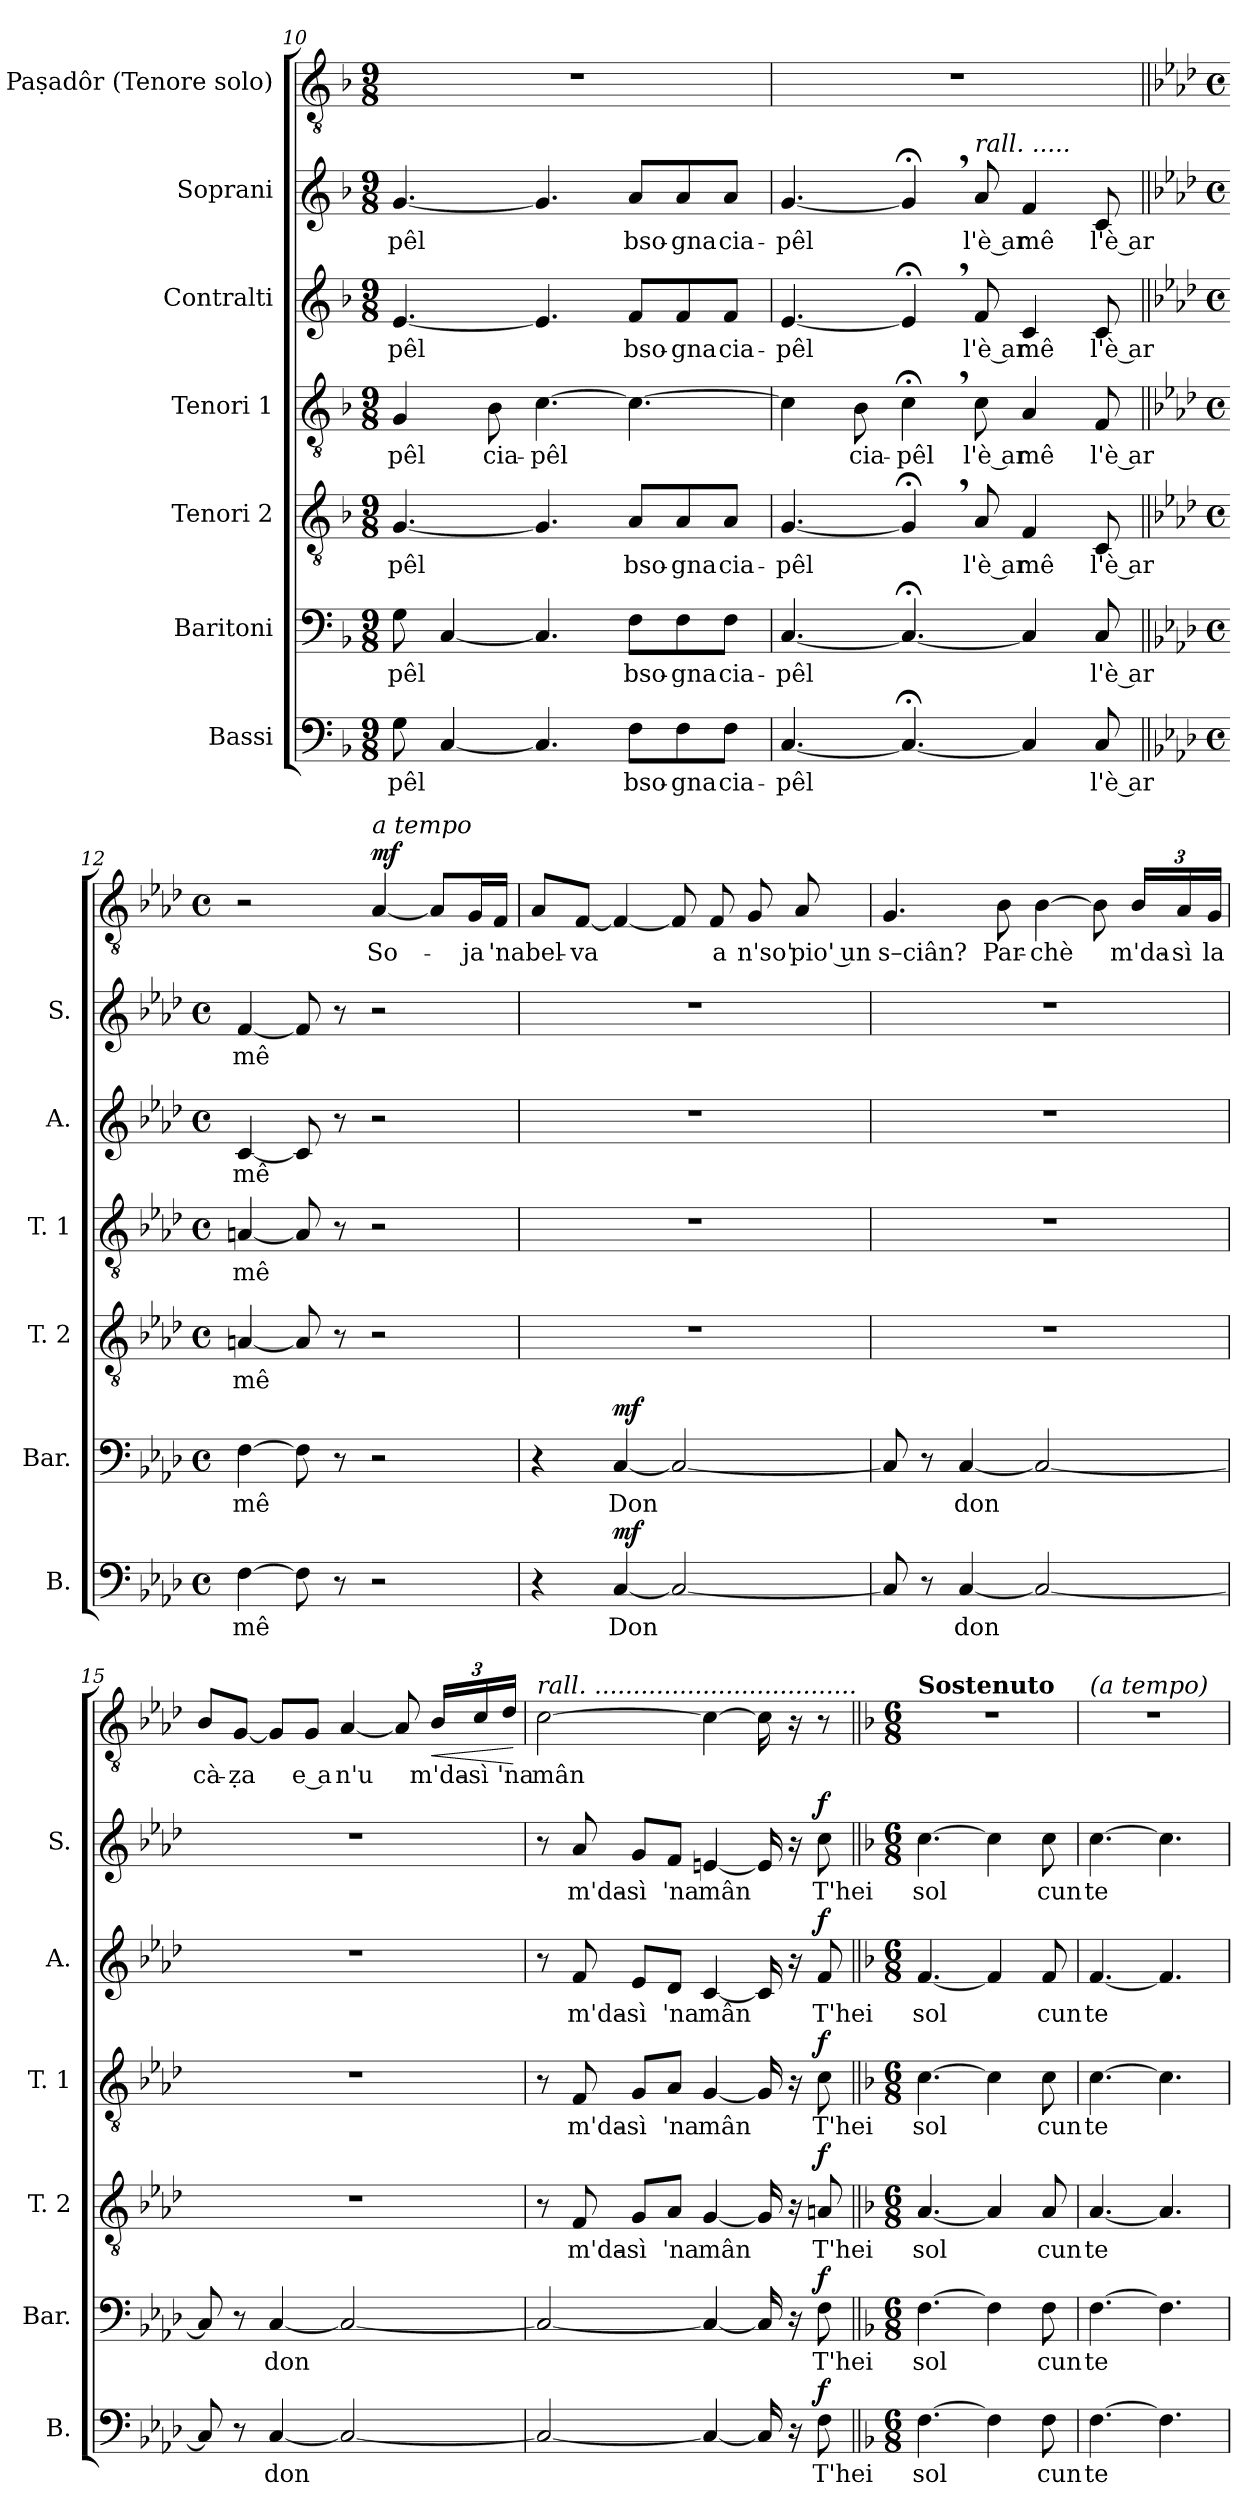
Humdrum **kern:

**kern	**text	**dynam	**kern	**text	**dynam	**kern	**text	**dynam	**kern	**text	**dynam	**kern	**text	**dynam	**kern	**text	**dynam	**kern	**text	**dynam
*part7	*part7	*part7	*part6	*part6	*part6	*part5	*part5	*part5	*part4	*part4	*part4	*part3	*part3	*part3	*part2	*part2	*part2	*part1	*part1	*part1
*staff7	*staff7	*staff7	*staff6	*staff6	*staff6	*staff5	*staff5	*staff5	*staff4	*staff4	*staff4	*staff3	*staff3	*staff3	*staff2	*staff2	*staff2	*staff1	*staff1	*staff1
*I"Bassi	*	*	*I"Baritoni	*	*	*I"Tenori 2	*	*	*I"Tenori 1	*	*	*I"Contralti	*	*	*I"Soprani	*	*	*I"E' Paṣadôr (Tenore solo)	*	*
*I'B.	*	*	*I'Bar.	*	*	*I'T. 2	*	*	*I'T. 1	*	*	*I'A.	*	*	*I'S.	*	*	*	*	*
!!LO:PB:g=z
*clefF4	*	*	*clefF4	*	*	*clefGv2	*	*	*clefGv2	*	*	*clefG2	*	*	*clefG2	*	*	*clefGv2	*	*
*k[b-]	*	*	*k[b-]	*	*	*k[b-]	*	*	*k[b-]	*	*	*k[b-]	*	*	*k[b-]	*	*	*k[b-]	*	*
*M9/8	*	*	*M9/8	*	*	*M9/8	*	*	*M9/8	*	*	*M9/8	*	*	*M9/8	*	*	*M9/8	*	*
=10	=10	=10	=10	=10	=10	=10	=10	=10	=10	=10	=10	=10	=10	=10	=10	=10	=10	=10	=10	=10
!	!LO:LY:b	!	!	!LO:LY:b	!	!	!LO:LY:b	!	!	!LO:LY:b	!	!	!LO:LY:b	!	!	!LO:LY:b	!	!	!	!
8G\	-pêl	.	8G\	-pêl	.	[4.G/	-pêl	.	4G/	-pêl	.	[4.e/	-pêl	.	[4.g/	-pêl	.	8%9r	.	.
[4C/	.	.	[4C/	.	.	.	.	.	.	.	.	.	.	.	.	.	.	.	.	.
!	!	!	!	!	!	!	!	!	!	!LO:LY:b	!	!	!	!	!	!	!	!	!	!
.	.	.	.	.	.	.	.	.	8B-\	cia-	.	.	.	.	.	.	.	.	.	.
!	!	!	!	!	!	!	!	!	!	!LO:LY:b	!	!	!	!	!	!	!	!	!	!
4.C/]	.	.	4.C/]	.	.	4.G/]	.	.	[4.c\	-pêl	.	4.e/]	.	.	4.g/]	.	.	.	.	.
!	!LO:LY:b	!	!	!LO:LY:b	!	!	!LO:LY:b	!	!	!	!	!	!LO:LY:b	!	!	!LO:LY:b	!	!	!	!
8F\L	bso-	.	8F\L	bso-	.	8A/L	bso-	.	4.c\_	.	.	8f/L	bso-	.	8a/L	bso-	.	.	.	.
!	!LO:LY:b	!	!	!LO:LY:b	!	!	!LO:LY:b	!	!	!	!	!	!LO:LY:b	!	!	!LO:LY:b	!	!	!	!
8F\	-gna	.	8F\	-gna	.	8A/	-gna	.	.	.	.	8f/	-gna	.	8a/	-gna	.	.	.	.
!	!LO:LY:b	!	!	!LO:LY:b	!	!	!LO:LY:b	!	!	!	!	!	!LO:LY:b	!	!	!LO:LY:b	!	!	!	!
8F\J	cia-	.	8F\J	cia-	.	8A/J	cia-	.	.	.	.	8f/J	cia-	.	8a/J	cia-	.	.	.	.
!!LO:LB:g=z
=11	=11	=11	=11	=11	=11	=11	=11	=11	=11	=11	=11	=11	=11	=11	=11	=11	=11	=11	=11	=11
!	!LO:LY:b	!	!	!LO:LY:b	!	!	!LO:LY:b	!	!	!	!	!	!LO:LY:b	!	!	!LO:LY:b	!	!	!	!
[4.C/	-pêl	.	[4.C/	-pêl	.	[4.G/	-pêl	.	4c\]	.	.	[4.e/	-pêl	.	[4.g/	-pêl	.	8%9r	.	.
!	!	!	!	!	!	!	!	!	!	!LO:LY:b	!	!	!	!	!	!	!	!	!	!
.	.	.	.	.	.	.	.	.	8B-\	cia-	.	.	.	.	.	.	.	.	.	.
!	!	!	!	!	!	!	!	!	!	!LO:LY:b	!	!	!	!	!	!	!	!	!	!
4.C;</_	.	.	4.C;</_	.	.	4G;<,/]	.	.	4c;<,\	-pêl	.	4e;<,/]	.	.	4g;<,/]	.	.	.	.	.
!	!	!	!	!	!	!	!	!	!	!	!	!	!	!	!LO:TX:a:i:t=rall. .....	!	!	!	!	!
!	!	!	!	!	!	!	!LO:LY:b	!	!	!LO:LY:b	!	!	!LO:LY:b	!	!	!LO:LY:b	!	!	!	!
.	.	.	.	.	.	8A/	l'è ar	.	8c\	l'è ar	.	8f/	l'è ar	.	8a/	l'è ar	.	.	.	.
!	!	!	!	!	!	!	!LO:LY:b	!	!	!LO:LY:b	!	!	!LO:LY:b	!	!	!LO:LY:b	!	!	!	!
4C/]	.	.	4C/]	.	.	4F/	-mê	.	4A/	-mê	.	4c/	-mê	.	4f/	-mê	.	.	.	.
!	!LO:LY:b	!	!	!LO:LY:b	!	!	!LO:LY:b	!	!	!LO:LY:b	!	!	!LO:LY:b	!	!	!LO:LY:b	!	!	!	!
8C/	l'è ar	.	8C/	l'è ar	.	8C/	l'è ar	.	8F/	l'è ar	.	8c/	l'è ar	.	8c/	l'è ar	.	.	.	.
!!LO:PB:g=z
=12||	=12||	=12||	=12||	=12||	=12||	=12||	=12||	=12||	=12||	=12||	=12||	=12||	=12||	=12||	=12||	=12||	=12||	=12||	=12||	=12||
*k[b-e-a-d-]	*	*	*k[b-e-a-d-]	*	*	*k[b-e-a-d-]	*	*	*k[b-e-a-d-]	*	*	*k[b-e-a-d-]	*	*	*k[b-e-a-d-]	*	*	*k[b-e-a-d-]	*	*
*M4/4	*	*	*M4/4	*	*	*M4/4	*	*	*M4/4	*	*	*M4/4	*	*	*M4/4	*	*	*M4/4	*	*
*met(c)	*	*	*met(c)	*	*	*met(c)	*	*	*met(c)	*	*	*met(c)	*	*	*met(c)	*	*	*met(c)	*	*
!	!LO:LY:b	!	!	!LO:LY:b	!	!	!LO:LY:b	!	!	!LO:LY:b	!	!	!LO:LY:b	!	!	!LO:LY:b	!	!	!	!
[4F\	-mê	.	[4F\	-mê	.	[4An/	-mê	.	[4An/	-mê	.	[4c/	-mê	.	[4f/	-mê	.	2r	.	.
8F\]	.	.	8F\]	.	.	8A/]	.	.	8A/]	.	.	8c/]	.	.	8f/]	.	.	.	.	.
8r	.	.	8r	.	.	8r	.	.	8r	.	.	8r	.	.	8r	.	.	.	.	.
!	!	!	!	!	!	!	!	!	!	!	!	!	!	!	!	!	!	!LO:TX:a:i:t=a tempo	!	!
!	!	!	!	!	!	!	!	!	!	!	!	!	!	!	!	!	!	!	!LO:LY:b	!LO:DY:a
2r	.	.	2r	.	.	2r	.	.	2r	.	.	2r	.	.	2r	.	.	[4A-/	So-	mf
.	.	.	.	.	.	.	.	.	.	.	.	.	.	.	.	.	.	8A-/L]	.	.
!	!	!	!	!	!	!	!	!	!	!	!	!	!	!	!	!	!	!	!LO:LY:b	!
.	.	.	.	.	.	.	.	.	.	.	.	.	.	.	.	.	.	16G/L	-ja	.
!	!	!	!	!	!	!	!	!	!	!	!	!	!	!	!	!	!	!	!LO:LY:b	!
.	.	.	.	.	.	.	.	.	.	.	.	.	.	.	.	.	.	16F/JJ	'na	.
=13	=13	=13	=13	=13	=13	=13	=13	=13	=13	=13	=13	=13	=13	=13	=13	=13	=13	=13	=13	=13
!	!	!	!	!	!	!	!	!	!	!	!	!	!	!	!	!	!	!	!LO:LY:b	!
4r	.	.	4r	.	.	1r	.	.	1r	.	.	1r	.	.	1r	.	.	8A-/L	bel-	.
!	!	!	!	!	!	!	!	!	!	!	!	!	!	!	!	!	!	!	!LO:LY:b	!
.	.	.	.	.	.	.	.	.	.	.	.	.	.	.	.	.	.	[8F/J	-va	.
!	!LO:LY:b	!LO:DY:b	!	!LO:LY:b	!LO:DY:b	!	!	!	!	!	!	!	!	!	!	!	!	!	!	!
[4C/	Don	mf	[4C/	Don	mf	.	.	.	.	.	.	.	.	.	.	.	.	4F/_	.	.
2C/_	.	.	2C/_	.	.	.	.	.	.	.	.	.	.	.	.	.	.	8F/]	.	.
!	!	!	!	!	!	!	!	!	!	!	!	!	!	!	!	!	!	!	!LO:LY:b	!
.	.	.	.	.	.	.	.	.	.	.	.	.	.	.	.	.	.	8F/	a	.
!	!	!	!	!	!	!	!	!	!	!	!	!	!	!	!	!	!	!	!LO:LY:b	!
.	.	.	.	.	.	.	.	.	.	.	.	.	.	.	.	.	.	8G/	n'so'	.
!	!	!	!	!	!	!	!	!	!	!	!	!	!	!	!	!	!	!	!LO:LY:b	!
.	.	.	.	.	.	.	.	.	.	.	.	.	.	.	.	.	.	8A-/	pio' un	.
!!LO:LB:g=z
=14	=14	=14	=14	=14	=14	=14	=14	=14	=14	=14	=14	=14	=14	=14	=14	=14	=14	=14	=14	=14
!	!	!	!	!	!	!	!	!	!	!	!	!	!	!	!	!	!	!	!LO:LY:b	!
8C/]	.	.	8C/]	.	.	1r	.	.	1r	.	.	1r	.	.	1r	.	.	4.G/	s–ciân?	.
8r	.	.	8r	.	.	.	.	.	.	.	.	.	.	.	.	.	.	.	.	.
!	!LO:LY:b	!	!	!LO:LY:b	!	!	!	!	!	!	!	!	!	!	!	!	!	!	!	!
[4C/	don	.	[4C/	don	.	.	.	.	.	.	.	.	.	.	.	.	.	.	.	.
!	!	!	!	!	!	!	!	!	!	!	!	!	!	!	!	!	!	!	!LO:LY:b	!
.	.	.	.	.	.	.	.	.	.	.	.	.	.	.	.	.	.	8B-\	Par-	.
!	!	!	!	!	!	!	!	!	!	!	!	!	!	!	!	!	!	!	!LO:LY:b	!
2C/_	.	.	2C/_	.	.	.	.	.	.	.	.	.	.	.	.	.	.	[4B-\	-chè	.
.	.	.	.	.	.	.	.	.	.	.	.	.	.	.	.	.	.	8B-\]	.	.
!	!	!	!	!	!	!	!	!	!	!	!	!	!	!	!	!	!	!	!LO:LY:b	!
.	.	.	.	.	.	.	.	.	.	.	.	.	.	.	.	.	.	24B-/LL	m'da-	.
!	!	!	!	!	!	!	!	!	!	!	!	!	!	!	!	!	!	!	!LO:LY:b	!
.	.	.	.	.	.	.	.	.	.	.	.	.	.	.	.	.	.	24A-/	-sì	.
!	!	!	!	!	!	!	!	!	!	!	!	!	!	!	!	!	!	!	!LO:LY:b	!
.	.	.	.	.	.	.	.	.	.	.	.	.	.	.	.	.	.	24G/JJ	la	.
=15	=15	=15	=15	=15	=15	=15	=15	=15	=15	=15	=15	=15	=15	=15	=15	=15	=15	=15	=15	=15
!	!	!	!	!	!	!	!	!	!	!	!	!	!	!	!	!	!	!	!LO:LY:b	!
8C/]	.	.	8C/]	.	.	1r	.	.	1r	.	.	1r	.	.	1r	.	.	8B-/L	cà-	.
!	!	!	!	!	!	!	!	!	!	!	!	!	!	!	!	!	!	!	!LO:LY:b	!
8r	.	.	8r	.	.	.	.	.	.	.	.	.	.	.	.	.	.	[8G/J	-ẓa	.
!	!LO:LY:b	!	!	!LO:LY:b	!	!	!	!	!	!	!	!	!	!	!	!	!	!	!	!
[4C/	don	.	[4C/	don	.	.	.	.	.	.	.	.	.	.	.	.	.	8G/L]	.	.
!	!	!	!	!	!	!	!	!	!	!	!	!	!	!	!	!	!	!	!LO:LY:b	!
.	.	.	.	.	.	.	.	.	.	.	.	.	.	.	.	.	.	8G/J	e a	.
!	!	!	!	!	!	!	!	!	!	!	!	!	!	!	!	!	!	!	!LO:LY:b	!
2C/_	.	.	2C/_	.	.	.	.	.	.	.	.	.	.	.	.	.	.	[4A-/	-n'u	.
.	.	.	.	.	.	.	.	.	.	.	.	.	.	.	.	.	.	8A-/]	.	.
!	!	!	!	!	!	!	!	!	!	!	!	!	!	!	!	!	!	!	!LO:LY:b	!LO:HP:b
.	.	.	.	.	.	.	.	.	.	.	.	.	.	.	.	.	.	24B-/LL	m'da-	<
!	!	!	!	!	!	!	!	!	!	!	!	!	!	!	!	!	!	!	!LO:LY:b	!
.	.	.	.	.	.	.	.	.	.	.	.	.	.	.	.	.	.	24c/	-sì	.
!	!	!	!	!	!	!	!	!	!	!	!	!	!	!	!	!	!	!	!LO:LY:b	!
.	.	.	.	.	.	.	.	.	.	.	.	.	.	.	.	.	.	24d-/JJ	'na	.
.	.	.	.	.	.	.	.	.	.	.	.	.	.	.	.	.	.	.	.	[
!!LO:PB:g=z
=16	=16	=16	=16	=16	=16	=16	=16	=16	=16	=16	=16	=16	=16	=16	=16	=16	=16	=16	=16	=16
!	!	!	!	!	!	!	!	!	!	!	!	!	!	!	!	!	!	!LO:TX:a:i:t=rall. ..................................	!	!
!	!	!	!	!	!	!	!	!	!	!	!	!	!	!	!	!	!	!	!LO:LY:b	!
2C/_	.	.	2C/_	.	.	8r	.	.	8r	.	.	8r	.	.	8r	.	.	[2c\	mân	.
!	!	!	!	!	!	!	!LO:LY:b	!	!	!LO:LY:b	!	!	!LO:LY:b	!	!	!LO:LY:b	!	!	!	!
.	.	.	.	.	.	8F/	m'da-	.	8F/	m'da-	.	8f/	m'da-	.	8a-/	m'da-	.	.	.	.
!	!	!	!	!	!	!	!LO:LY:b	!	!	!LO:LY:b	!	!	!LO:LY:b	!	!	!LO:LY:b	!	!	!	!
.	.	.	.	.	.	8G/L	-sì	.	8G/L	-sì	.	8e-/L	-sì	.	8g/L	-sì	.	.	.	.
!	!	!	!	!	!	!	!LO:LY:b	!	!	!LO:LY:b	!	!	!LO:LY:b	!	!	!LO:LY:b	!	!	!	!
.	.	.	.	.	.	8A-/J	'na	.	8A-/J	'na	.	8d-/J	'na	.	8f/J	'na	.	.	.	.
!	!	!	!	!	!	!	!LO:LY:b	!	!	!LO:LY:b	!	!	!LO:LY:b	!	!	!LO:LY:b	!	!	!	!
4C/_	.	.	4C/_	.	.	[4G/	mân	.	[4G/	mân	.	[4c/	mân	.	[4en/	mân	.	4c\_	.	.
16C/]	.	.	16C/]	.	.	16G/]	.	.	16G/]	.	.	16c/]	.	.	16e/]	.	.	16c\]	.	.
16r	.	.	16r	.	.	16r	.	.	16r	.	.	16r	.	.	16r	.	.	16r	.	.
!	!LO:LY:b	!LO:DY:a	!	!LO:LY:b	!LO:DY:a	!	!LO:LY:b	!LO:DY:a	!	!LO:LY:b	!LO:DY:a	!	!LO:LY:b	!LO:DY:a	!	!LO:LY:b	!LO:DY:a	!	!	!
8F\	T'hei	f	8F\	T'hei	f	8An/	T'hei	f	8c\	T'hei	f	8f/	T'hei	f	8cc\	T'hei	f	8r	.	.
=17||	=17||	=17||	=17||	=17||	=17||	=17||	=17||	=17||	=17||	=17||	=17||	=17||	=17||	=17||	=17||	=17||	=17||	=17||	=17||	=17||
*k[b-]	*	*	*k[b-]	*	*	*k[b-]	*	*	*k[b-]	*	*	*k[b-]	*	*	*k[b-]	*	*	*k[b-]	*	*
*M6/8	*	*	*M6/8	*	*	*M6/8	*	*	*M6/8	*	*	*M6/8	*	*	*M6/8	*	*	*M6/8	*	*
!	!	!	!	!	!	!	!	!	!	!	!	!	!	!	!	!	!	!LO:TX:a:B:t=Sostenuto	!	!
!	!LO:LY:b	!	!	!LO:LY:b	!	!	!LO:LY:b	!	!	!LO:LY:b	!	!	!LO:LY:b	!	!	!LO:LY:b	!	!	!	!
[4.F\	sol	.	[4.F\	sol	.	[4.A/	sol	.	[4.c\	sol	.	[4.f/	sol	.	[4.cc\	sol	.	2.r	.	.
4F\]	.	.	4F\]	.	.	4A/]	.	.	4c\]	.	.	4f/]	.	.	4cc\]	.	.	.	.	.
!	!LO:LY:b	!	!	!LO:LY:b	!	!	!LO:LY:b	!	!	!LO:LY:b	!	!	!LO:LY:b	!	!	!LO:LY:b	!	!	!	!
8F\	cun	.	8F\	cun	.	8A/	cun	.	8c\	cun	.	8f/	cun	.	8cc\	cun	.	.	.	.
=18	=18	=18	=18	=18	=18	=18	=18	=18	=18	=18	=18	=18	=18	=18	=18	=18	=18	=18	=18	=18
!	!	!	!	!	!	!	!	!	!	!	!	!	!	!	!	!	!	!LO:TX:a:i:t=(a tempo)	!	!
!	!LO:LY:b	!	!	!LO:LY:b	!	!	!LO:LY:b	!	!	!LO:LY:b	!	!	!LO:LY:b	!	!	!LO:LY:b	!	!	!	!
[4.F\	te	.	[4.F\	te	.	[4.A/	te	.	[4.c\	te	.	[4.f/	te	.	[4.cc\	te	.	2.r	.	.
4.F\]	.	.	4.F\]	.	.	4.A/]	.	.	4.c\]	.	.	4.f/]	.	.	4.cc\]	.	.	.	.	.
=	=	=	=	=	=	=	=	=	=	=	=	=	=	=	=	=	=	=	=	=
*-	*-	*-	*-	*-	*-	*-	*-	*-	*-	*-	*-	*-	*-	*-	*-	*-	*-	*-	*-	*-
